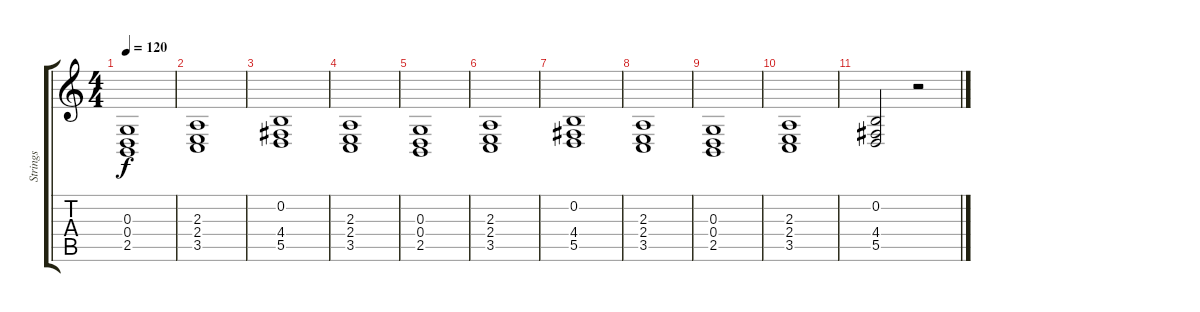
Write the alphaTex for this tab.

\track ("Strings" "Strings") {instrument synthstrings1}
\staff {score tabs}
\tuning (E4 B3 G3 D3 A2 E2) {hide}
\ts (4 4)
\tempo 120
\tempo 130
\tempo 120
\clef g2
\ks c
(0.3 0.4 2.5).1{dy f instrument synthstrings1} |
(2.3 2.4 3.5).1 |
(0.2 4.4 5.5).1 |
(2.3 2.4 3.5).1 |
(0.3 0.4 2.5).1 |
(2.3 2.4 3.5).1 |
(0.2 4.4 5.5).1 |
(2.3 2.4 3.5).1 |
(0.3 0.4 2.5).1 |
(2.3 2.4 3.5).1 |
(0.2 4.4 5.5).2 r.2
